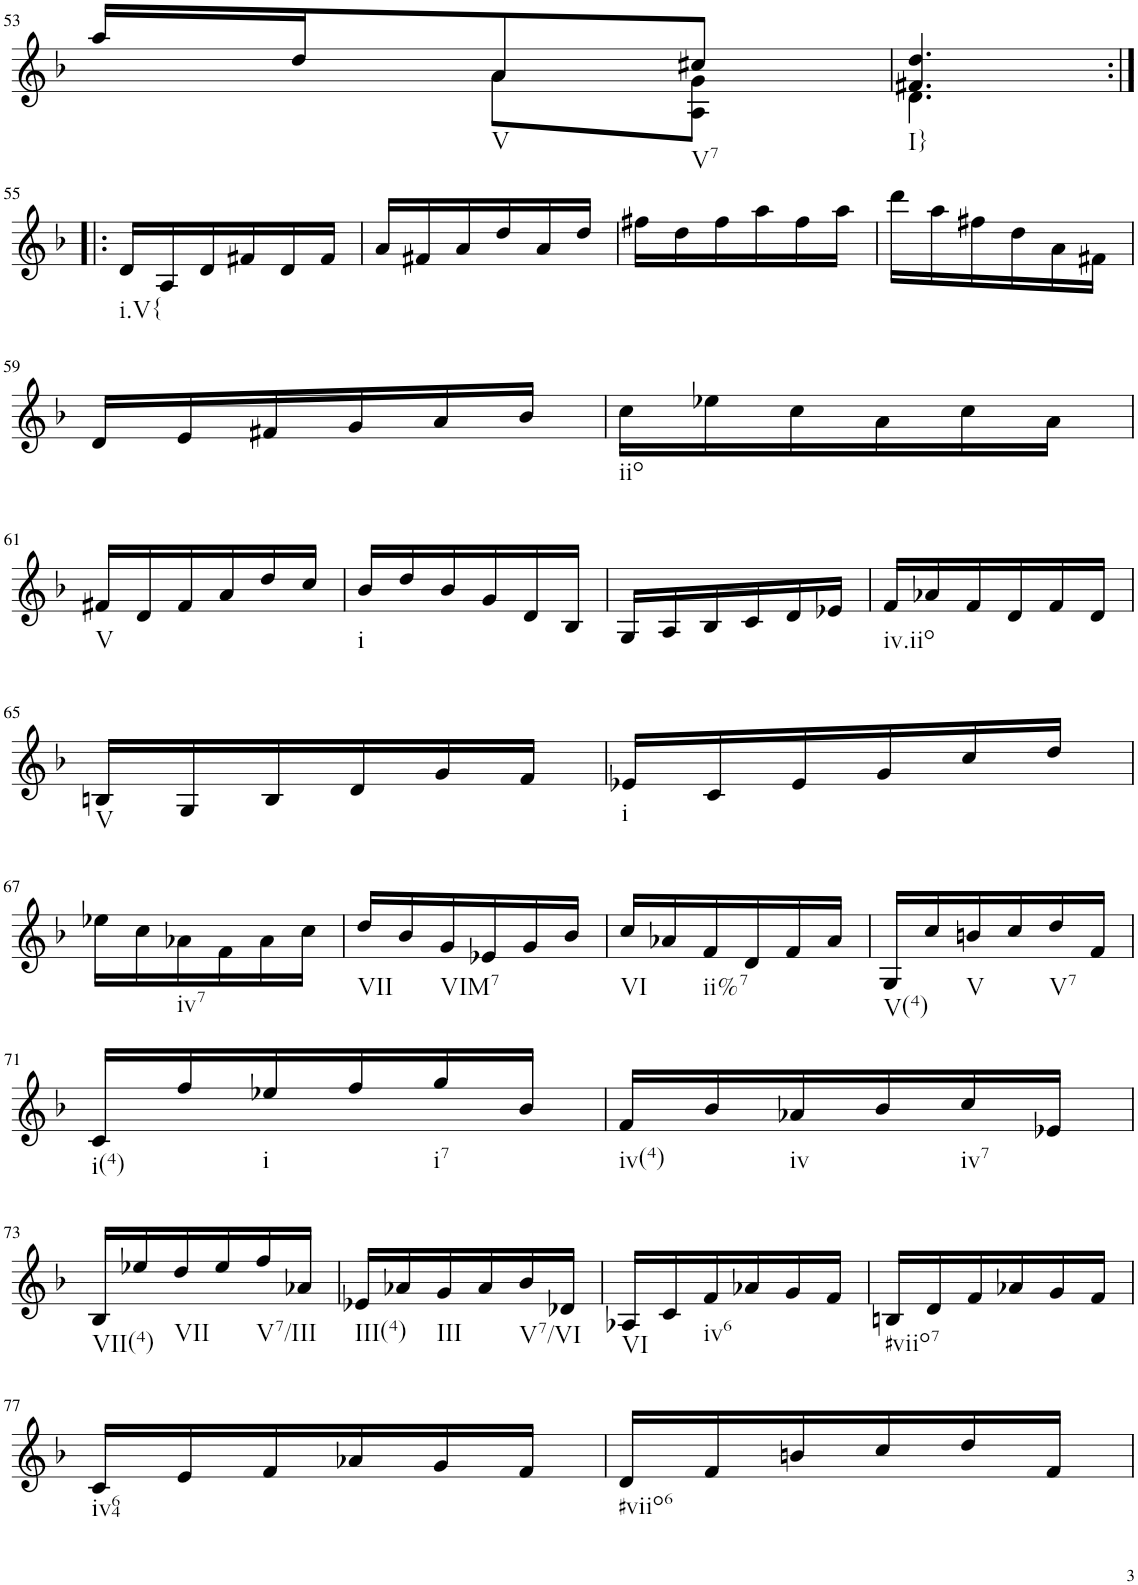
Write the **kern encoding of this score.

**kern
*part1
*staff1
*I"Violin
*I'Vln.
!!LO:PB:g=z
*clefG2
*k[b-]
*M3/8
=53
*^
16aa/LL	8ryy
16dd/J	.
!LO:TX:b:t=V	!
8a/	8a\L
!LO:TX:b:t=V7	!
8cc#X/J	8A\ 8g\J
=54	=54
!LO:TX:b:t=I}	!
4.f#X/ 4.dd/	4.d\
!!LO:LB:g=z	!!
=55:|!|:	=55:|!|:
!LO:TX:b:t=i.V{	!
*v	*v
16d/LL
16A/
16d/
16f#X/
16d/
16f#/JJ
=56
16a/LL
16f#X/
16a/
16dd/
16a/
16dd/JJ
=57
16ff#X\LL
16dd\
16ff#\
16aa\
16ff#\
16aa\JJ
=58
16ddd\LL
16aa\
16ff#X\
16dd\
16a\
16f#X\JJ
!!LO:LB:g=z
=59
16d/LL
16e/
16f#X/
16g/
16a/
16b-/JJ
=60
!LO:TX:b:t=iio
16cc\LL
16ee-X\
16cc\
16a\
16cc\
16a\JJ
!!LO:LB:g=z
=61
!LO:TX:b:t=V
16f#X/LL
16d/
16f#/
16a/
16dd/
16cc/JJ
=62
!LO:TX:b:t=i
16b-/LL
16dd/
16b-/
16g/
16d/
16B-/JJ
=63
16G/LL
16A/
16B-/
16c/
16d/
16e-X/JJ
=64
!LO:TX:b:t=iv.iio
16f/LL
16a-X/
16f/
16d/
16f/
16d/JJ
!!LO:LB:g=z
=65
!LO:TX:b:t=V
16Bn/LL
16G/
16B/
16d/
16g/
16f/JJ
=66
!LO:TX:b:t=i
16e-X/LL
16c/
16e-/
16g/
16cc/
16dd/JJ
!!LO:LB:g=z
=67
16ee-X\LL
16cc\
!LO:TX:b:t=iv7
16a-X\
16f\
16a-\
16cc\JJ
=68
!LO:TX:b:t=VII
16dd/LL
16b-/
!LO:TX:b:t=VIM7
16g/
16e-X/
16g/
16b-/JJ
=69
!LO:TX:b:t=VI
16cc/LL
16a-X/
!LO:TX:b:t=ii%7
16f/
16d/
16f/
16a-/JJ
=70
!LO:TX:b:t=V(4)
16G/LL
16cc/
!LO:TX:b:t=V
16bn/
16cc/
!LO:TX:b:t=V7
16dd/
16f/JJ
!!LO:LB:g=z
=71
!LO:TX:b:t=i(4)
16c/LL
16ff/
!LO:TX:b:t=i
16ee-X/
16ff/
!LO:TX:b:t=i7
16gg/
16b-/JJ
=72
!LO:TX:b:t=iv(4)
16f/LL
16b-/
!LO:TX:b:t=iv
16a-X/
16b-/
!LO:TX:b:t=iv7
16cc/
16e-X/JJ
!!LO:LB:g=z
=73
!LO:TX:b:t=VII(4)
16B-/LL
16ee-X/
!LO:TX:b:t=VII
16dd/
16ee-/
!LO:TX:b:t=V7/III
16ff/
16a-X/JJ
=74
!LO:TX:b:t=III(4)
16e-X/LL
16a-X/
!LO:TX:b:t=III
16g/
16a-/
!LO:TX:b:t=V7/VI
16b-/
16d-X/JJ
=75
!LO:TX:b:t=VI
16A-X/LL
16c/
!LO:TX:b:t=iv6
16f/
16a-X/
16g/
16f/JJ
=76
!LO:TX:b:t=#viio7
16Bn/LL
16d/
16f/
16a-X/
16g/
16f/JJ
!!LO:LB:g=z
=77
!LO:TX:b:t=iv64
16c/LL
16e/
16f/
16a-X/
16g/
16f/JJ
=78
!LO:TX:b:t=#viio6
16d/LL
16f/
16bn/
16cc/
16dd/
16f/JJ
=
*-
